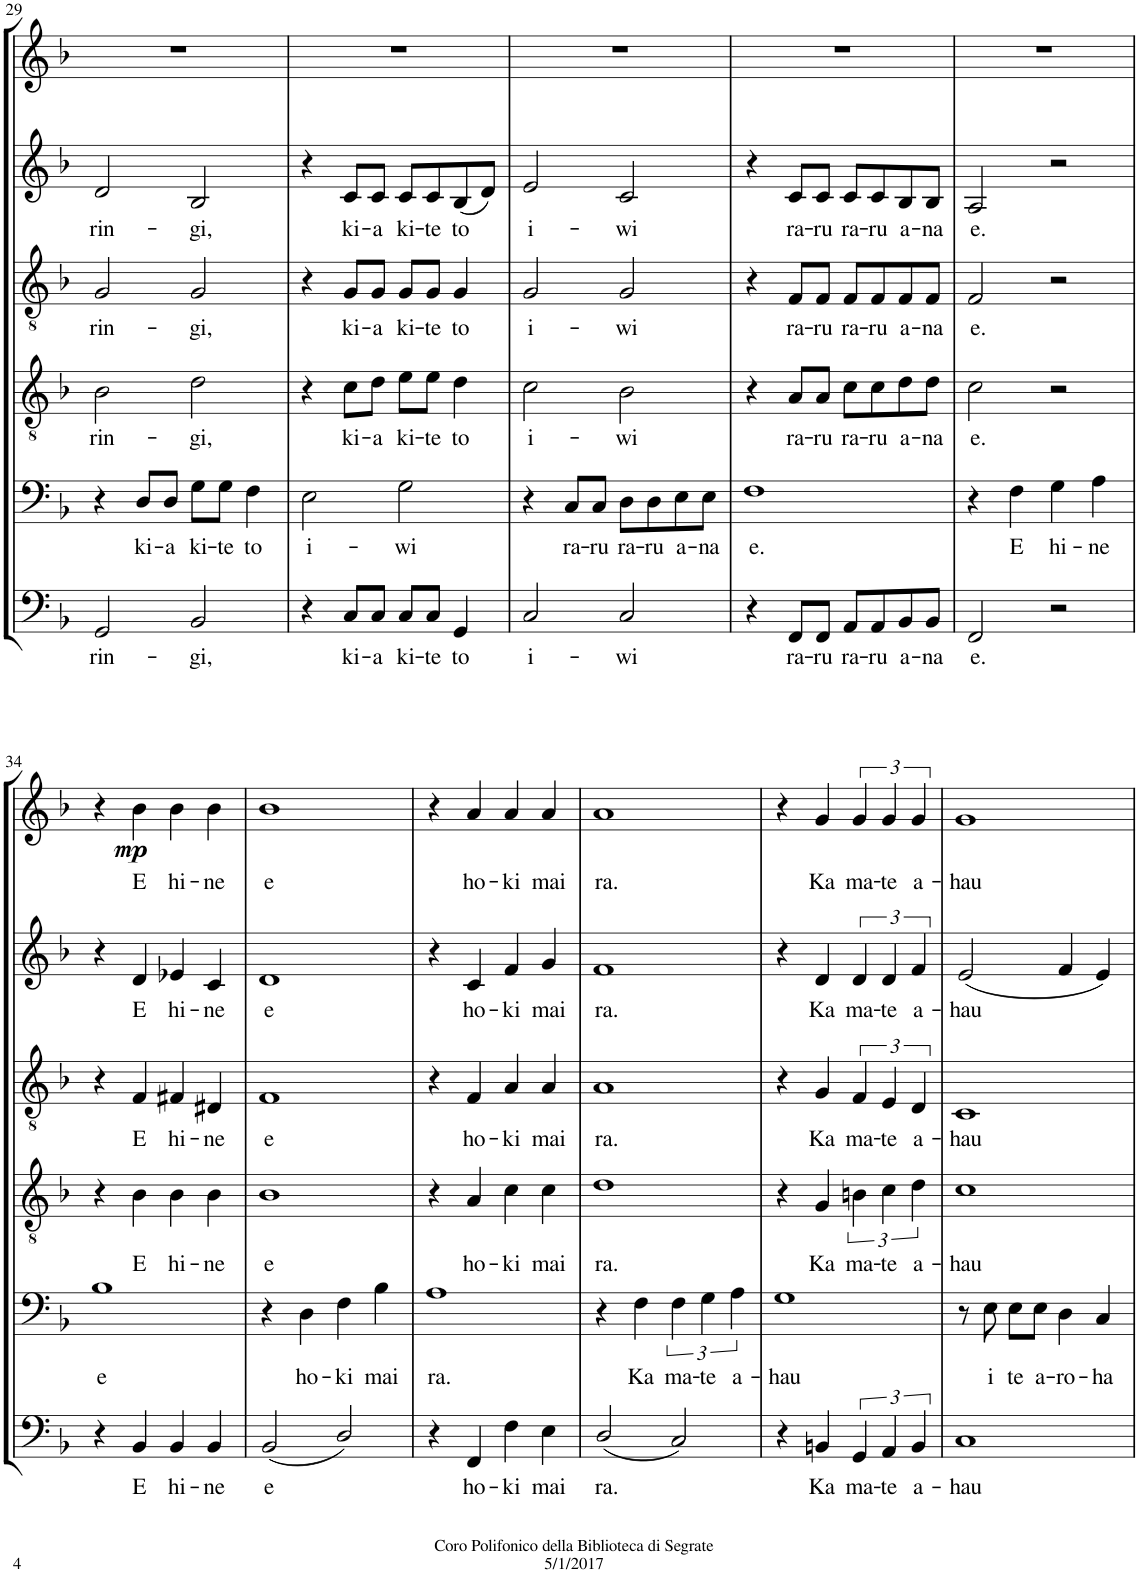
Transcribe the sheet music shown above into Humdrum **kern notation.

**kern	**text	**kern	**text	**kern	**text	**kern	**text	**kern	**text	**kern	**text	**dynam
*part6	*part6	*part5	*part5	*part4	*part4	*part3	*part3	*part2	*part2	*part1	*part1	*part1
*staff6	*staff6	*staff5	*staff5	*staff4	*staff4	*staff3	*staff3	*staff2	*staff2	*staff1	*staff1	*staff1
*I"Bassi II	*	*I"Bassi I	*	*I"Tenori II	*	*I"Tenori I	*	*I"Contralti	*	*I"Soprani	*	*
!!LO:PB:g=z
*clefF4	*	*clefF4	*	*clefGv2	*	*clefGv2	*	*clefG2	*	*clefG2	*	*
*k[b-]	*	*k[b-]	*	*k[b-]	*	*k[b-]	*	*k[b-]	*	*k[b-]	*	*
*F:	*	*F:	*	*F:	*	*F:	*	*F:	*	*F:	*	*
*M4/4	*	*M4/4	*	*M4/4	*	*M4/4	*	*M4/4	*	*M4/4	*	*
=29	=29	=29	=29	=29	=29	=29	=29	=29	=29	=29	=29	=29
!	!LO:LY:b	!	!	!	!LO:LY:b	!	!LO:LY:b	!	!LO:LY:b	!	!	!
2GG/	rin-	4r	.	2B-\	rin-	2G/	rin-	2d/	rin-	1r	.	.
!	!	!	!LO:LY:b	!	!	!	!	!	!	!	!	!
.	.	8D/L	ki-	.	.	.	.	.	.	.	.	.
!	!	!	!LO:LY:b	!	!	!	!	!	!	!	!	!
.	.	8D/J	-a	.	.	.	.	.	.	.	.	.
!	!LO:LY:b	!	!LO:LY:b	!	!LO:LY:b	!	!LO:LY:b	!	!LO:LY:b	!	!	!
2BB-/	-gi,	8G\L	ki-	2d\	-gi,	2G/	-gi,	2B-/	-gi,	.	.	.
!	!	!	!LO:LY:b	!	!	!	!	!	!	!	!	!
.	.	8G\J	-te	.	.	.	.	.	.	.	.	.
!	!	!	!LO:LY:b	!	!	!	!	!	!	!	!	!
.	.	4F\	to	.	.	.	.	.	.	.	.	.
=30	=30	=30	=30	=30	=30	=30	=30	=30	=30	=30	=30	=30
!	!	!	!LO:LY:b	!	!	!	!	!	!	!	!	!
4r	.	2E\	i-	4r	.	4r	.	4r	.	1r	.	.
!	!LO:LY:b	!	!	!	!LO:LY:b	!	!LO:LY:b	!	!LO:LY:b	!	!	!
8C/L	ki-	.	.	8c\L	ki-	8G/L	ki-	8c/L	ki-	.	.	.
!	!LO:LY:b	!	!	!	!LO:LY:b	!	!LO:LY:b	!	!LO:LY:b	!	!	!
8C/J	-a	.	.	8d\J	-a	8G/J	-a	8c/J	-a	.	.	.
!	!LO:LY:b	!	!LO:LY:b	!	!LO:LY:b	!	!LO:LY:b	!	!LO:LY:b	!	!	!
8C/L	ki-	2G\	-wi	8e\L	ki-	8G/L	ki-	8c/L	ki-	.	.	.
!	!LO:LY:b	!	!	!	!LO:LY:b	!	!LO:LY:b	!	!LO:LY:b	!	!	!
8C/J	-te	.	.	8e\J	-te	8G/J	-te	8c/	-te	.	.	.
!	!LO:LY:b	!	!	!	!LO:LY:b	!	!LO:LY:b	!	!LO:LY:b	!	!	!
4GG/	to	.	.	4d\	to	4G/	to	(8B-/	to	.	.	.
.	.	.	.	.	.	.	.	8d/J)	.	.	.	.
=31	=31	=31	=31	=31	=31	=31	=31	=31	=31	=31	=31	=31
!	!LO:LY:b	!	!	!	!LO:LY:b	!	!LO:LY:b	!	!LO:LY:b	!	!	!
2C/	i-	4r	.	2c\	i-	2G/	i-	2e/	i-	1r	.	.
!	!	!	!LO:LY:b	!	!	!	!	!	!	!	!	!
.	.	8C/L	ra-	.	.	.	.	.	.	.	.	.
!	!	!	!LO:LY:b	!	!	!	!	!	!	!	!	!
.	.	8C/J	-ru	.	.	.	.	.	.	.	.	.
!	!LO:LY:b	!	!LO:LY:b	!	!LO:LY:b	!	!LO:LY:b	!	!LO:LY:b	!	!	!
2C/	-wi	8D\L	ra-	2B-\	-wi	2G/	-wi	2c/	-wi	.	.	.
!	!	!	!LO:LY:b	!	!	!	!	!	!	!	!	!
.	.	8D\	-ru	.	.	.	.	.	.	.	.	.
!	!	!	!LO:LY:b	!	!	!	!	!	!	!	!	!
.	.	8E\	a-	.	.	.	.	.	.	.	.	.
!	!	!	!LO:LY:b	!	!	!	!	!	!	!	!	!
.	.	8E\J	-na	.	.	.	.	.	.	.	.	.
=32	=32	=32	=32	=32	=32	=32	=32	=32	=32	=32	=32	=32
!	!	!	!LO:LY:b	!	!	!	!	!	!	!	!	!
4r	.	1F	e.	4r	.	4r	.	4r	.	1r	.	.
!	!LO:LY:b	!	!	!	!LO:LY:b	!	!LO:LY:b	!	!LO:LY:b	!	!	!
8FF/L	ra-	.	.	8A/L	ra-	8F/L	ra-	8c/L	ra-	.	.	.
!	!LO:LY:b	!	!	!	!LO:LY:b	!	!LO:LY:b	!	!LO:LY:b	!	!	!
8FF/J	-ru	.	.	8A/J	-ru	8F/J	-ru	8c/J	-ru	.	.	.
!	!LO:LY:b	!	!	!	!LO:LY:b	!	!LO:LY:b	!	!LO:LY:b	!	!	!
8AA/L	ra-	.	.	8c\L	ra-	8F/L	ra-	8c/L	ra-	.	.	.
!	!LO:LY:b	!	!	!	!LO:LY:b	!	!LO:LY:b	!	!LO:LY:b	!	!	!
8AA/	-ru	.	.	8c\	-ru	8F/	-ru	8c/	-ru	.	.	.
!	!LO:LY:b	!	!	!	!LO:LY:b	!	!LO:LY:b	!	!LO:LY:b	!	!	!
8BB-/	a-	.	.	8d\	a-	8F/	a-	8B-/	a-	.	.	.
!	!LO:LY:b	!	!	!	!LO:LY:b	!	!LO:LY:b	!	!LO:LY:b	!	!	!
8BB-/J	-na	.	.	8d\J	-na	8F/J	-na	8B-/J	-na	.	.	.
=33	=33	=33	=33	=33	=33	=33	=33	=33	=33	=33	=33	=33
!	!LO:LY:b	!	!	!	!LO:LY:b	!	!LO:LY:b	!	!LO:LY:b	!	!	!
2FF/	e.	4r	.	2c\	e.	2F/	e.	2A/	e.	1r	.	.
!	!	!	!LO:LY:b	!	!	!	!	!	!	!	!	!
.	.	4F\	E	.	.	.	.	.	.	.	.	.
!	!	!	!LO:LY:b	!	!	!	!	!	!	!	!	!
2r	.	4G\	hi-	2r	.	2r	.	2r	.	.	.	.
!	!	!	!LO:LY:b	!	!	!	!	!	!	!	!	!
.	.	4A\	-ne	.	.	.	.	.	.	.	.	.
!!LO:LB:g=z
=34	=34	=34	=34	=34	=34	=34	=34	=34	=34	=34	=34	=34
!	!	!	!LO:LY:b	!	!	!	!	!	!	!	!	!
4r	.	1B-	e	4r	.	4r	.	4r	.	4r	.	.
!	!LO:LY:b	!	!	!	!LO:LY:b	!	!LO:LY:b	!	!LO:LY:b	!	!LO:LY:b	!LO:DY:b
4BB-/	E	.	.	4B-\	E	4F/	E	4d/	E	4b-\	E	mp
!	!LO:LY:b	!	!	!	!LO:LY:b	!	!LO:LY:b	!	!LO:LY:b	!	!LO:LY:b	!
4BB-/	hi-	.	.	4B-\	hi-	4F#X/	hi-	4e-X/	hi-	4b-\	hi-	.
!	!LO:LY:b	!	!	!	!LO:LY:b	!	!LO:LY:b	!	!LO:LY:b	!	!LO:LY:b	!
4BB-/	-ne	.	.	4B-\	-ne	4D#X/	-ne	4c/	-ne	4b-\	-ne	.
=35	=35	=35	=35	=35	=35	=35	=35	=35	=35	=35	=35	=35
!	!LO:LY:b	!	!	!	!LO:LY:b	!	!LO:LY:b	!	!LO:LY:b	!	!LO:LY:b	!
(2BB-/	e	4r	.	1B-	e	1F	e	1d	e	1b-	e	.
!	!	!	!LO:LY:b	!	!	!	!	!	!	!	!	!
.	.	4D\	ho-	.	.	.	.	.	.	.	.	.
!	!	!	!LO:LY:b	!	!	!	!	!	!	!	!	!
2D/)	.	4F\	-ki	.	.	.	.	.	.	.	.	.
!	!	!	!LO:LY:b	!	!	!	!	!	!	!	!	!
.	.	4B-\	mai	.	.	.	.	.	.	.	.	.
=36	=36	=36	=36	=36	=36	=36	=36	=36	=36	=36	=36	=36
!	!	!	!LO:LY:b	!	!	!	!	!	!	!	!	!
4r	.	1A	ra.	4r	.	4r	.	4r	.	4r	.	.
!	!LO:LY:b	!	!	!	!LO:LY:b	!	!LO:LY:b	!	!LO:LY:b	!	!LO:LY:b	!
4FF/	ho-	.	.	4A/	ho-	4F/	ho-	4c/	ho-	4a/	ho-	.
!	!LO:LY:b	!	!	!	!LO:LY:b	!	!LO:LY:b	!	!LO:LY:b	!	!LO:LY:b	!
4F\	-ki	.	.	4c\	-ki	4A/	-ki	4f/	-ki	4a/	-ki	.
!	!LO:LY:b	!	!	!	!LO:LY:b	!	!LO:LY:b	!	!LO:LY:b	!	!LO:LY:b	!
4E\	mai	.	.	4c\	mai	4A/	mai	4g/	mai	4a/	mai	.
=37	=37	=37	=37	=37	=37	=37	=37	=37	=37	=37	=37	=37
!	!LO:LY:b	!	!	!	!LO:LY:b	!	!LO:LY:b	!	!LO:LY:b	!	!LO:LY:b	!
(2D/	ra.	4r	.	1d	ra.	1A	ra.	1f	ra.	1a	ra.	.
!	!	!	!LO:LY:b	!	!	!	!	!	!	!	!	!
.	.	4F\	Ka	.	.	.	.	.	.	.	.	.
!	!	!	!LO:LY:b	!	!	!	!	!	!	!	!	!
2C/)	.	6F\	ma-	.	.	.	.	.	.	.	.	.
!	!	!	!LO:LY:b	!	!	!	!	!	!	!	!	!
.	.	6G\	-te	.	.	.	.	.	.	.	.	.
!	!	!	!LO:LY:b	!	!	!	!	!	!	!	!	!
.	.	6A\	a-	.	.	.	.	.	.	.	.	.
=38	=38	=38	=38	=38	=38	=38	=38	=38	=38	=38	=38	=38
!	!	!	!LO:LY:b	!	!	!	!	!	!	!	!	!
4r	.	1G	-hau	4r	.	4r	.	4r	.	4r	.	.
!	!LO:LY:b	!	!	!	!LO:LY:b	!	!LO:LY:b	!	!LO:LY:b	!	!LO:LY:b	!
4BBn/	Ka	.	.	4G/	Ka	4G/	Ka	4d/	Ka	4g/	Ka	.
!	!LO:LY:b	!	!	!	!LO:LY:b	!	!LO:LY:b	!	!LO:LY:b	!	!LO:LY:b	!
6GG/	ma-	.	.	6Bn\	ma-	6F/	ma-	6d/	ma-	6g/	ma-	.
!	!LO:LY:b	!	!	!	!LO:LY:b	!	!LO:LY:b	!	!LO:LY:b	!	!LO:LY:b	!
6AA/	-te	.	.	6c\	-te	6E/	-te	6d/	-te	6g/	-te	.
!	!LO:LY:b	!	!	!	!LO:LY:b	!	!LO:LY:b	!	!LO:LY:b	!	!LO:LY:b	!
6BB/	a-	.	.	6d\	a-	6D/	a-	6f/	a-	6g/	a-	.
=39	=39	=39	=39	=39	=39	=39	=39	=39	=39	=39	=39	=39
!	!LO:LY:b	!	!	!	!LO:LY:b	!	!LO:LY:b	!	!LO:LY:b	!	!LO:LY:b	!
1C	-hau	8r	.	1c	-hau	1C	-hau	(2e/	-hau	1g	-hau	.
!	!	!	!LO:LY:b	!	!	!	!	!	!	!	!	!
.	.	8E\	i	.	.	.	.	.	.	.	.	.
!	!	!	!LO:LY:b	!	!	!	!	!	!	!	!	!
.	.	8E\L	te	.	.	.	.	.	.	.	.	.
!	!	!	!LO:LY:b	!	!	!	!	!	!	!	!	!
.	.	8E\J	a-	.	.	.	.	.	.	.	.	.
!	!	!	!LO:LY:b	!	!	!	!	!	!	!	!	!
.	.	4D\	-ro-	.	.	.	.	4f/	.	.	.	.
!	!	!	!LO:LY:b	!	!	!	!	!	!	!	!	!
.	.	4C/	-ha	.	.	.	.	4e/)	.	.	.	.
=	=	=	=	=	=	=	=	=	=	=	=	=
*-	*-	*-	*-	*-	*-	*-	*-	*-	*-	*-	*-	*-
